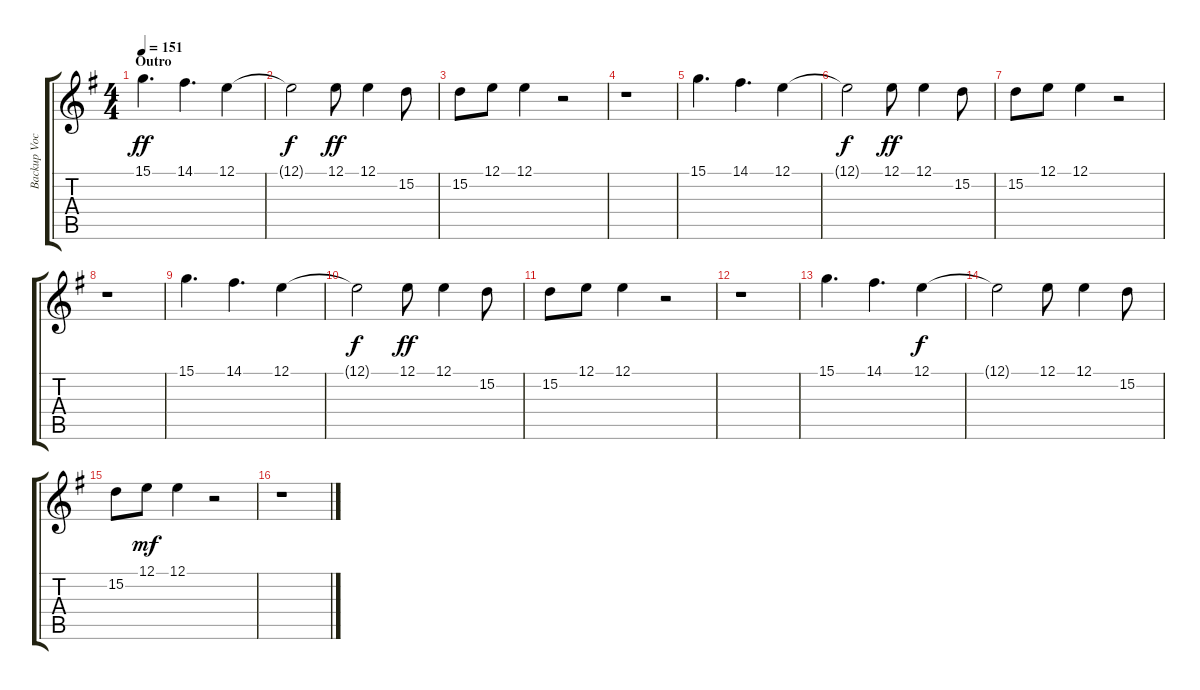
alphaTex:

\track ("Backup Vocal" "Backup Voc") {instrument voiceoohs}
\staff {score tabs}
\tuning (E4 B3 G3 D3 A2 E2) {hide}
\ts (4 4)
\section ("" "Outro")
\tempo 151
\clef g2
\ks eminor
15.1.4{d dy ff volume 6 balance 5} 14.1.4{d} 12.1.4 |
12.1{t}.2{dy f} 12.1.8{dy ff} 12.1.4 15.2.8 |
15.2.8 12.1.8 12.1.4 r.2 |
r.1 |
15.1.4{d} 14.1.4{d} 12.1.4 |
12.1{t}.2{dy f} 12.1.8{dy ff} 12.1.4 15.2.8 |
15.2.8 12.1.8 12.1.4 r.2 |
r.1 |
15.1.4{d} 14.1.4{d} 12.1.4 |
12.1{t}.2{dy f} 12.1.8{dy ff} 12.1.4 15.2.8 |
15.2.8 12.1.8 12.1.4 r.2 |
r.1 |
15.1.4{d} 14.1.4{d} 12.1.4{dy f} |
12.1{t}.2 12.1.8 12.1.4 15.2.8 |
15.2.8 12.1.8{dy mf} 12.1.4 r.2 |
r.1
